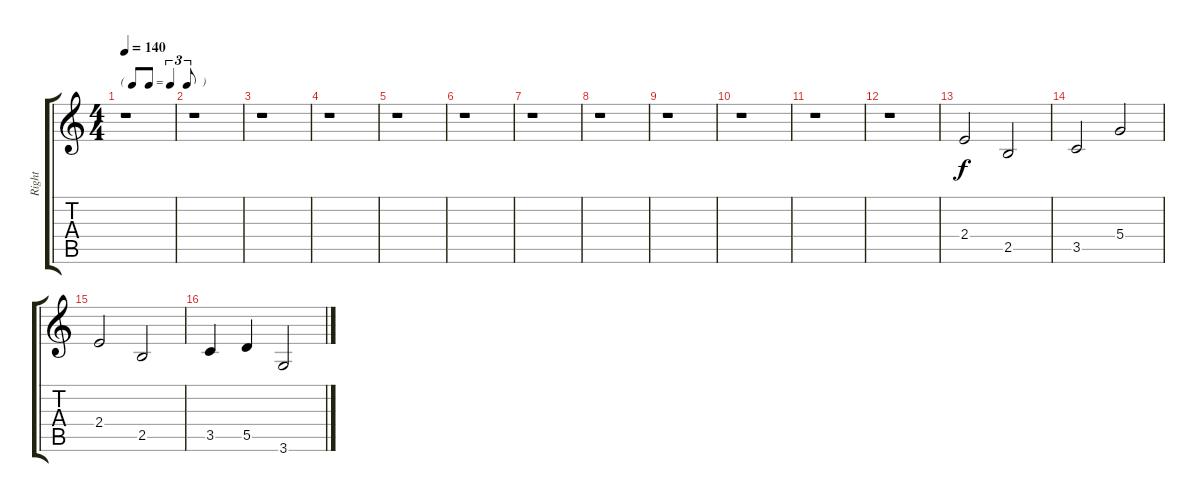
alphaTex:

\track ("Right" "Right") {instrument overdrivenguitar}
\staff {score tabs}
\tuning (E4 B3 G3 D3 A2 E2) {hide}
\ts (4 4)
\tf triplet8th
\tempo 140
\clef g2
\ks c
r.1{dy f} |
r.1 |
r.1 |
r.1 |
r.1 |
r.1 |
r.1 |
r.1 |
r.1 |
r.1 |
r.1 |
r.1 |
2.4.2 2.5.2 |
3.5.2 5.4.2 |
2.4.2 2.5.2 |
3.5.4 5.5.4 3.6.2
